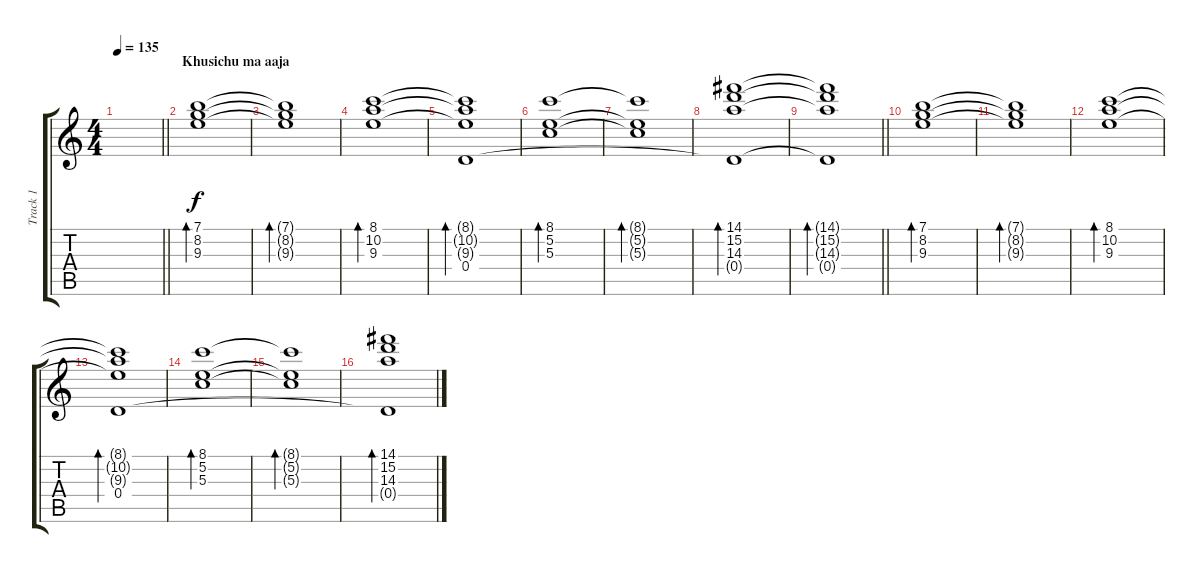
\track ("Track 1" "Track 1") {instrument electricguitarjazz}
\staff {score tabs}
\tuning (E4 B3 G3 D3 A2 E2) {hide}
\ts (4 4)
\tempo 135
\clef g2
\barLineRight lightlight
\ks c
|
\section ("" "Khusichu ma aaja")
(7.1 8.2 9.3).1{bd 240} |
(7.1{t} 8.2{t} 9.3{t}).1{bd 240} |
(8.1 10.2 9.3).1{bd 240} |
(8.1{t} 10.2{t} 9.3{t} 0.4).1{bd 240} |
(8.1 5.2 5.3).1{bd 240} |
(8.1{t} 5.2{t} 5.3{t}).1{bd 240} |
(14.1 15.2 14.3 0.4{t}).1{bd 240} |
\barLineRight lightlight
(14.1{t} 15.2{t} 14.3{t} 0.4{t}).1{bd 240} |
(7.1 8.2 9.3).1{bd 240} |
(7.1{t} 8.2{t} 9.3{t}).1{bd 240} |
(8.1 10.2 9.3).1{bd 240} |
(8.1{t} 10.2{t} 9.3{t} 0.4).1{bd 240} |
(8.1 5.2 5.3).1{bd 240} |
(8.1{t} 5.2{t} 5.3{t}).1{bd 240} |
(14.1 15.2 14.3 0.4{t}).1{bd 240}
